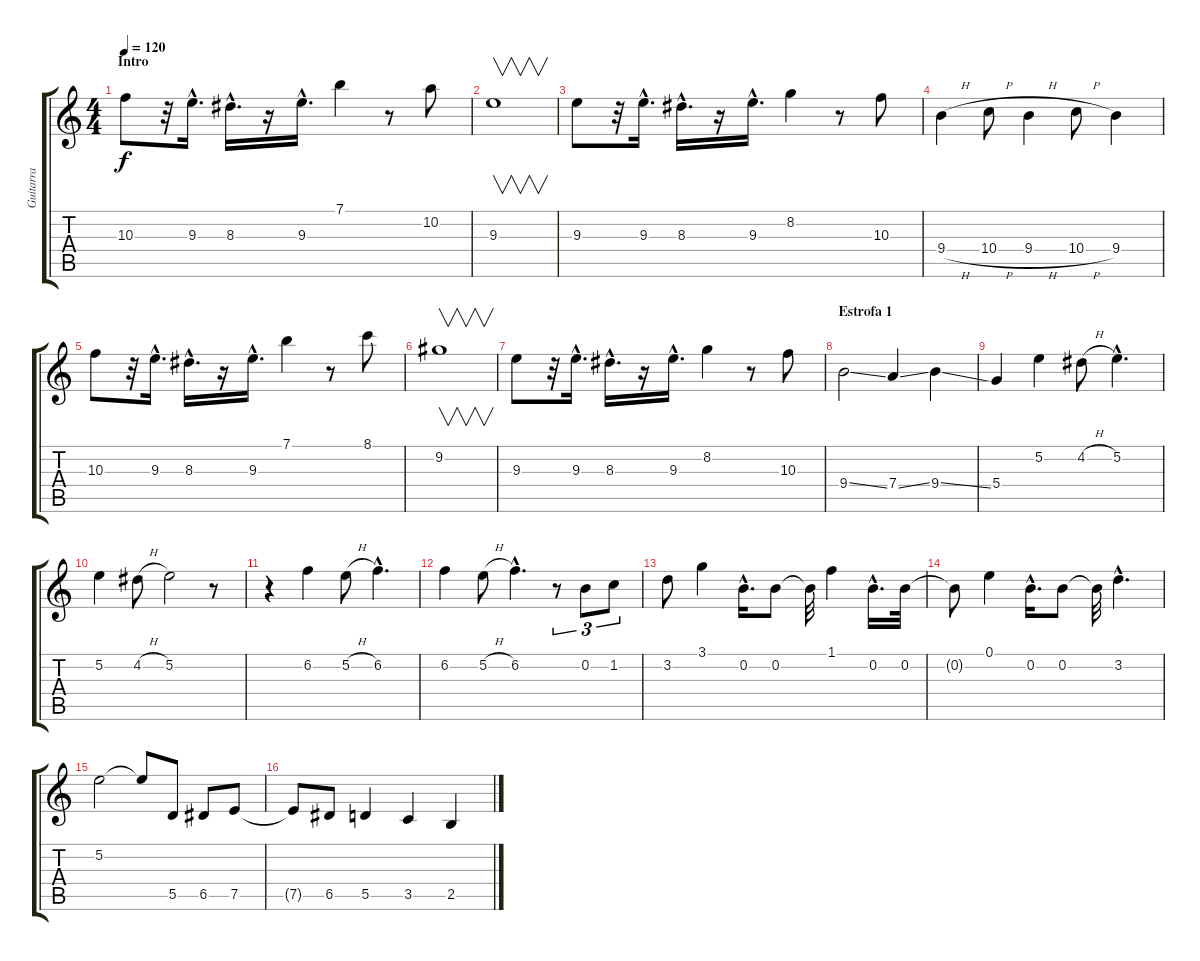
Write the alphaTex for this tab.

\track ("Guitarra" "Guitarra") {instrument overdrivenguitar}
\staff {score tabs}
\tuning (E4 B3 G3 D3 A2 E2) {hide}
\ts (4 4)
\section ("" "Intro")
\tempo 120
\clef g2
\ks c
10.3.8{dy f instrument overdrivenguitar} r.32 9.3{hac}.16{d} 8.3{hac}.16{d} r.16 9.3{hac}.16{d} 7.1.4 r.8 10.2.8 |
9.3.1{v} |
9.3.8 r.32 9.3{hac}.16{d} 8.3{hac}.16{d} r.16 9.3{hac}.16{d} 8.2.4 r.8 10.3.8 |
9.4{h}.4 10.4{h}.8 9.4{h}.4 10.4{h}.8 9.4.4 |
10.3.8 r.32 9.3{hac}.16{d} 8.3{hac}.16{d} r.16 9.3{hac}.16{d} 7.1.4 r.8 8.1.8 |
9.2.1{v} |
9.3.8 r.32 9.3{hac}.16{d} 8.3{hac}.16{d} r.16 9.3{hac}.16{d} 8.2.4 r.8 10.3.8 |
\section ("" "Estrofa 1")
9.4{ss}.2{volume 7} 7.4{ss}.4 9.4{ss}.4 |
5.4.4 5.2.4{instrument electricguitarjazz} 4.2{h}.8 5.2{hac}.4{d} |
5.2.4 4.2{h}.8 5.2.2 r.8 |
r.4 6.2.4 5.2{h}.8 6.2{hac}.4{d} |
6.2.4 5.2{h}.8 6.2{hac}.4{d} r.8{tu (3 2)} 0.2.8{tu (3 2)} 1.2.8{tu (3 2)} |
3.2.8 3.1.4 0.2{hac}.16{d} 0.2.8 0.2{t}.32 1.1.4 0.2{hac}.16{d} 0.2.32 |
0.2{t}.8 0.1.4 0.2{hac}.16{d} 0.2.8 0.2{t}.32 3.2{hac}.4{d} |
5.2.2 5.2{t}.8 5.5.8{instrument overdrivenguitar} 6.5.8 7.5.8 |
7.5{t}.8 6.5.8 5.5.4 3.5.4 2.5.4
